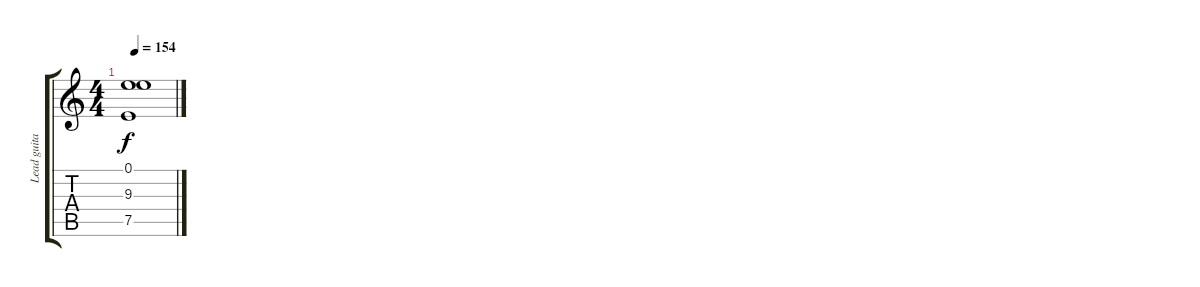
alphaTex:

\track ("Lead guitar" "Lead guita") {instrument distortionguitar}
\staff {score tabs}
\tuning (E4 B3 G3 D3 A2 E2) {hide}
\ts (4 4)
\tempo 154
\clef g2
\ks c
(0.1 9.3{t} 7.5{t}).1{dy f}
